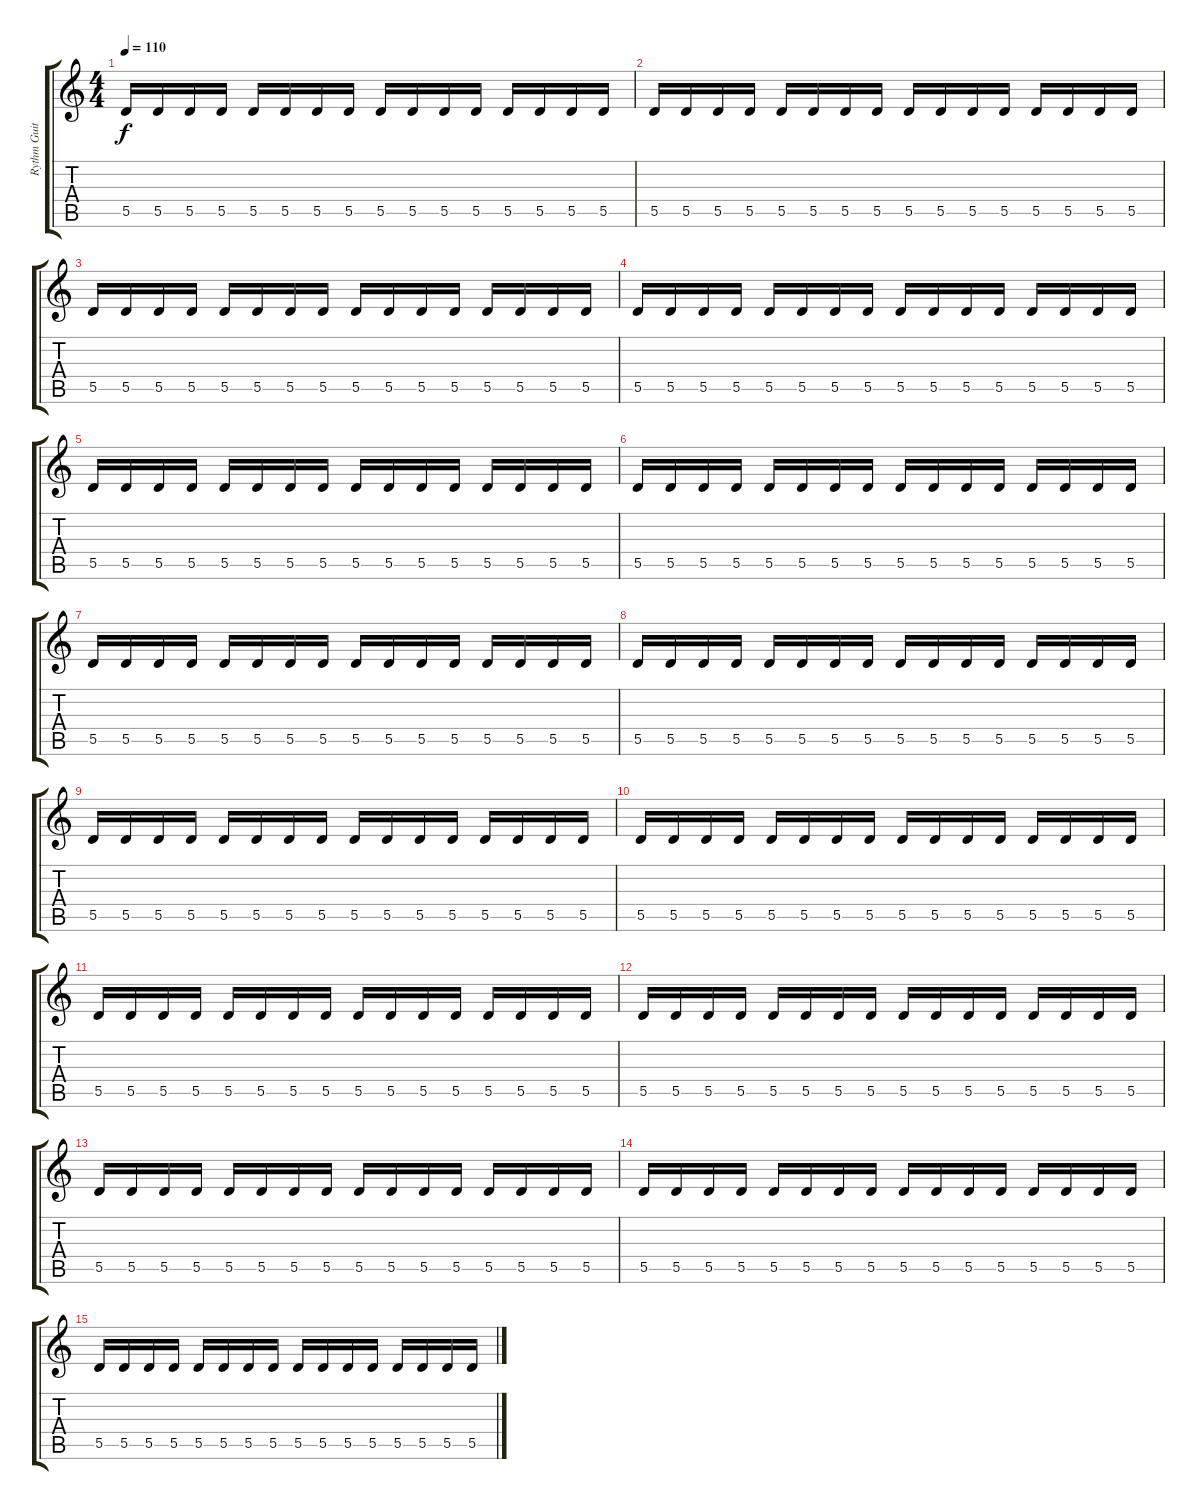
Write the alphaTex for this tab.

\track ("Rythm Guitar" "Rythm Guit") {instrument overdrivenguitar}
\staff {score tabs}
\tuning (E4 B3 G3 D3 A2 E2) {hide}
\ts (4 4)
\tempo 110
\clef g2
\ks c
5.5.16{dy f} 5.5.16 5.5.16 5.5.16 5.5.16 5.5.16 5.5.16 5.5.16 5.5.16 5.5.16 5.5.16 5.5.16 5.5.16 5.5.16 5.5.16 5.5.16 |
5.5.16 5.5.16 5.5.16 5.5.16 5.5.16 5.5.16 5.5.16 5.5.16 5.5.16 5.5.16 5.5.16 5.5.16 5.5.16 5.5.16 5.5.16 5.5.16 |
5.5.16 5.5.16 5.5.16 5.5.16 5.5.16 5.5.16 5.5.16 5.5.16 5.5.16 5.5.16 5.5.16 5.5.16 5.5.16 5.5.16 5.5.16 5.5.16 |
5.5.16 5.5.16 5.5.16 5.5.16 5.5.16 5.5.16 5.5.16 5.5.16 5.5.16 5.5.16 5.5.16 5.5.16 5.5.16 5.5.16 5.5.16 5.5.16 |
5.5.16 5.5.16 5.5.16 5.5.16 5.5.16 5.5.16 5.5.16 5.5.16 5.5.16 5.5.16 5.5.16 5.5.16 5.5.16 5.5.16 5.5.16 5.5.16 |
5.5.16 5.5.16 5.5.16 5.5.16 5.5.16 5.5.16 5.5.16 5.5.16 5.5.16 5.5.16 5.5.16 5.5.16 5.5.16 5.5.16 5.5.16 5.5.16 |
5.5.16 5.5.16 5.5.16 5.5.16 5.5.16 5.5.16 5.5.16 5.5.16 5.5.16 5.5.16 5.5.16 5.5.16 5.5.16 5.5.16 5.5.16 5.5.16 |
5.5.16 5.5.16 5.5.16 5.5.16 5.5.16 5.5.16 5.5.16 5.5.16 5.5.16 5.5.16 5.5.16 5.5.16 5.5.16 5.5.16 5.5.16 5.5.16 |
5.5.16 5.5.16 5.5.16 5.5.16 5.5.16 5.5.16 5.5.16 5.5.16 5.5.16 5.5.16 5.5.16 5.5.16 5.5.16 5.5.16 5.5.16 5.5.16 |
5.5.16 5.5.16 5.5.16 5.5.16 5.5.16 5.5.16 5.5.16 5.5.16 5.5.16 5.5.16 5.5.16 5.5.16 5.5.16 5.5.16 5.5.16 5.5.16 |
5.5.16 5.5.16 5.5.16 5.5.16 5.5.16 5.5.16 5.5.16 5.5.16 5.5.16 5.5.16 5.5.16 5.5.16 5.5.16 5.5.16 5.5.16 5.5.16 |
5.5.16 5.5.16 5.5.16 5.5.16 5.5.16 5.5.16 5.5.16 5.5.16 5.5.16 5.5.16 5.5.16 5.5.16 5.5.16 5.5.16 5.5.16 5.5.16 |
5.5.16 5.5.16 5.5.16 5.5.16 5.5.16 5.5.16 5.5.16 5.5.16 5.5.16 5.5.16 5.5.16 5.5.16 5.5.16 5.5.16 5.5.16 5.5.16 |
5.5.16 5.5.16 5.5.16 5.5.16 5.5.16 5.5.16 5.5.16 5.5.16 5.5.16 5.5.16 5.5.16 5.5.16 5.5.16 5.5.16 5.5.16 5.5.16 |
5.5.16 5.5.16 5.5.16 5.5.16 5.5.16 5.5.16 5.5.16 5.5.16 5.5.16 5.5.16 5.5.16 5.5.16 5.5.16 5.5.16 5.5.16 5.5.16
